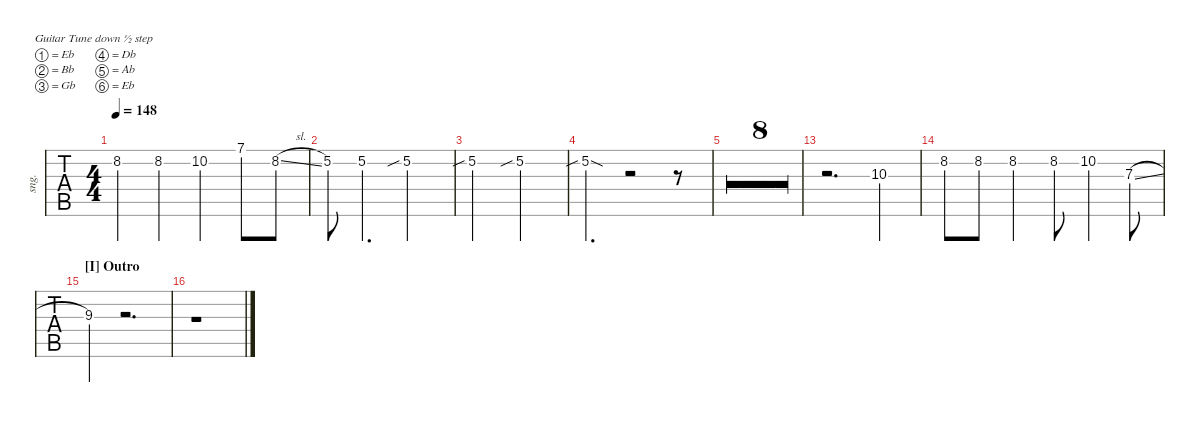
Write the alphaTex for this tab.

\defaultSystemsLayout 4
\hideDynamics
\bracketExtendMode nobrackets
\otherSystemsTrackNameOrientation horizontal
\track ("Vocals" "sng.") {multiBarRest instrument voiceoohs}
\staff {tabs}
\tuning (Eb4 Bb3 Gb3 Db3 Ab2 Eb2)
\ts (4 4)
\tempo 148
\clef g2
\ks eminor
8.2{acc #}.4{dy mf} 8.2{acc #}.4 10.2{acc #}.4 7.1{acc #}.8 8.2{sl acc #}.8 |
5.2{acc #}.8 5.2{acc #}.4{d} 5.2{sib acc #}.2 |
5.2{sib acc #}.2 5.2{sib acc #}.2 |
5.2{sib sod acc #}.4{d} r.2 r.8 |
r.1 |
r.1 |
r.1 |
r.1 |
r.1 |
r.1 |
r.1 |
r.1 |
r.2{d} 10.3{acc forcenatural}.4 |
8.2{acc #}.8 8.2{acc #}.8 8.2{acc #}.4 8.2{acc #}.8 10.2{acc #}.4 7.3{sl acc #}.8 |
\section ("I" "Outro")
9.3{acc #}.4 r.2{d} |
r.1
